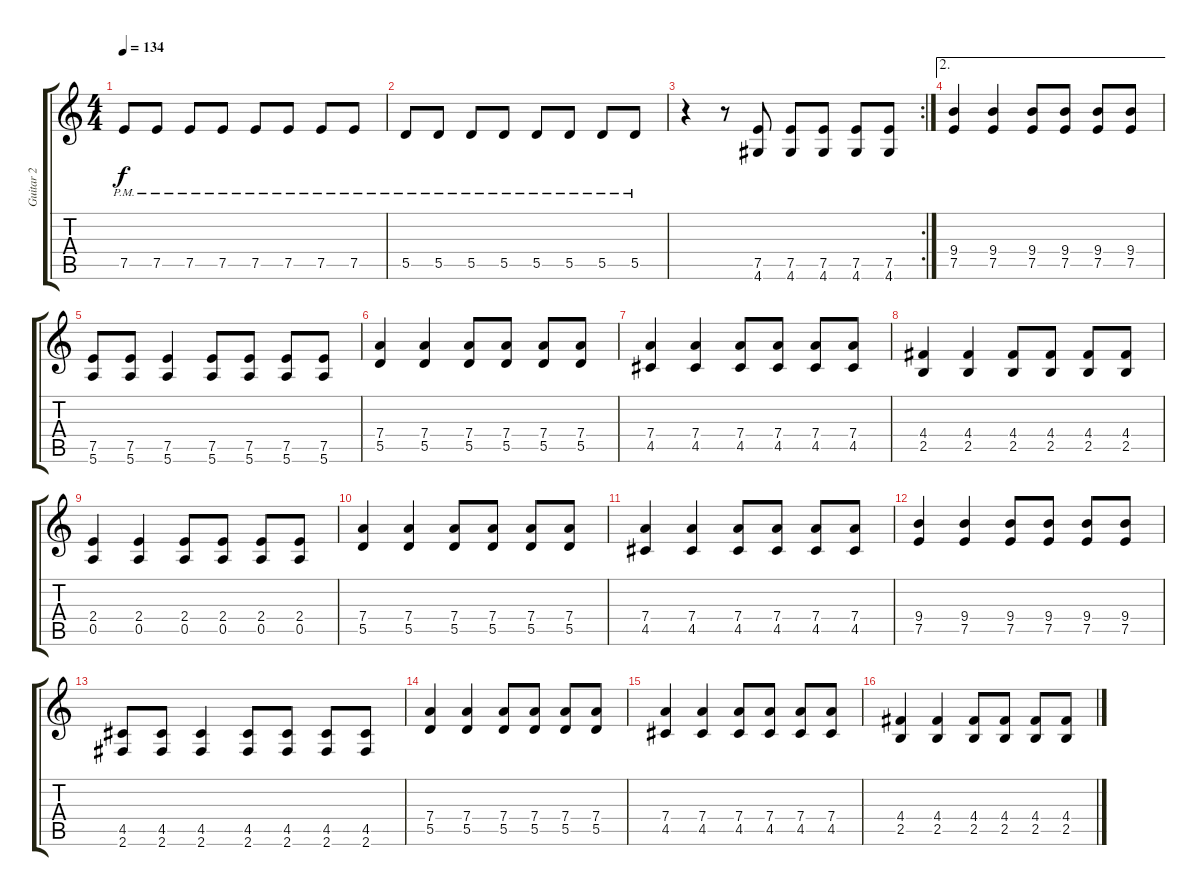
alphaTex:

\track ("Guitar 2" "Guitar 2") {instrument distortionguitar}
\staff {score tabs}
\tuning (E4 B3 G3 D3 A2 E2) {hide}
\ts (4 4)
\tempo 134
\clef g2
\ks c
7.5{pm}.8{dy f} 7.5{pm}.8 7.5{pm}.8 7.5{pm}.8 7.5{pm}.8 7.5{pm}.8 7.5{pm}.8 7.5{pm}.8 |
5.5{pm}.8 5.5{pm}.8 5.5{pm}.8 5.5{pm}.8 5.5{pm}.8 5.5{pm}.8 5.5{pm}.8 5.5{pm}.8 |
\rc 2
r.4 r.8 (7.5 4.6).8 (7.5 4.6).8 (7.5 4.6).8 (7.5 4.6).8 (7.5 4.6).8 |
\ae 2
(9.4 7.5).4 (9.4 7.5).4 (9.4 7.5).8 (9.4 7.5).8 (9.4 7.5).8 (9.4 7.5).8 |
(7.5 5.6).8 (7.5 5.6).8 (7.5 5.6).4 (7.5 5.6).8 (7.5 5.6).8 (7.5 5.6).8 (7.5 5.6).8 |
(7.4 5.5).4 (7.4 5.5).4 (7.4 5.5).8 (7.4 5.5).8 (7.4 5.5).8 (7.4 5.5).8 |
(7.4 4.5).4 (7.4 4.5).4 (7.4 4.5).8 (7.4 4.5).8 (7.4 4.5).8 (7.4 4.5).8 |
(4.4 2.5).4 (4.4 2.5).4 (4.4 2.5).8 (4.4 2.5).8 (4.4 2.5).8 (4.4 2.5).8 |
(2.4 0.5).4 (2.4 0.5).4 (2.4 0.5).8 (2.4 0.5).8 (2.4 0.5).8 (2.4 0.5).8 |
(7.4 5.5).4 (7.4 5.5).4 (7.4 5.5).8 (7.4 5.5).8 (7.4 5.5).8 (7.4 5.5).8 |
(7.4 4.5).4 (7.4 4.5).4 (7.4 4.5).8 (7.4 4.5).8 (7.4 4.5).8 (7.4 4.5).8 |
(9.4 7.5).4 (9.4 7.5).4 (9.4 7.5).8 (9.4 7.5).8 (9.4 7.5).8 (9.4 7.5).8 |
(4.5 2.6).8 (4.5 2.6).8 (4.5 2.6).4 (4.5 2.6).8 (4.5 2.6).8 (4.5 2.6).8 (4.5 2.6).8 |
(7.4 5.5).4 (7.4 5.5).4 (7.4 5.5).8 (7.4 5.5).8 (7.4 5.5).8 (7.4 5.5).8 |
(7.4 4.5).4 (7.4 4.5).4 (7.4 4.5).8 (7.4 4.5).8 (7.4 4.5).8 (7.4 4.5).8 |
(4.4 2.5).4 (4.4 2.5).4 (4.4 2.5).8 (4.4 2.5).8 (4.4 2.5).8 (4.4 2.5).8
